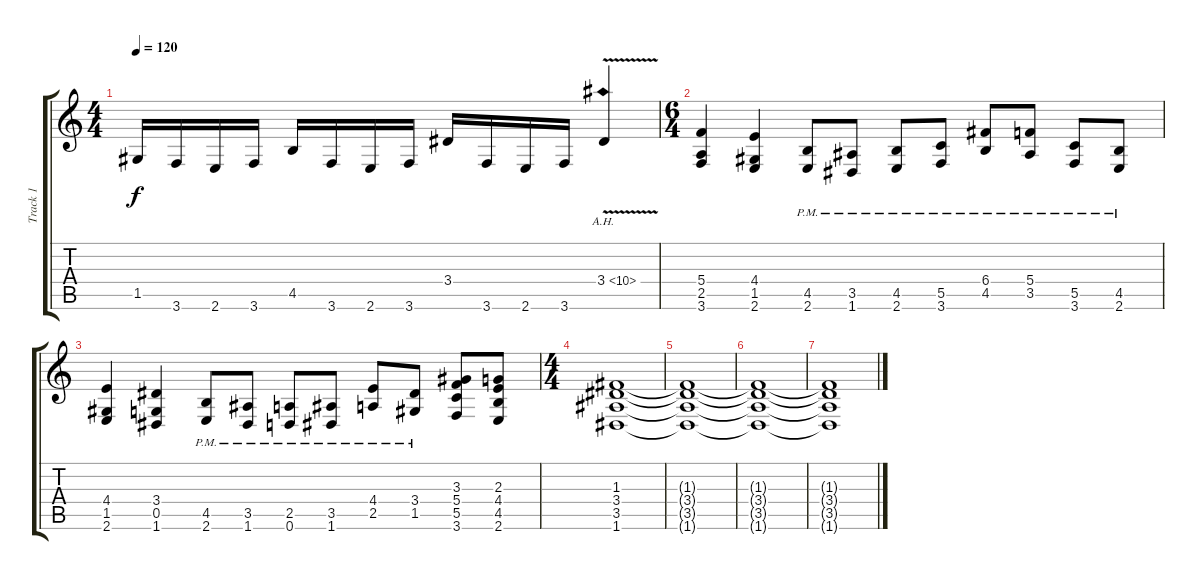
\track ("Track 1" "Track 1") {instrument overdrivenguitar}
\staff {score tabs}
\tuning (D4 A3 F3 C3 G2 D2) {hide}
\ts (4 4)
\tempo 120
\clef g2
\ks c
1.5.16{dy f} 3.6.16 2.6.16 3.6.16 4.5.16 3.6.16 2.6.16 3.6.16 3.4.16 3.6.16 2.6.16 3.6.16 3.4{ah 7 v}.4 |
\ts (6 4)
(5.4 2.5 3.6).4 (4.4 1.5 2.6).4 (4.5{pm} 2.6{pm}).8 (3.5{pm} 1.6{pm}).8 (4.5{pm} 2.6{pm}).8 (5.5{pm} 3.6{pm}).8 (6.4{pm} 4.5{pm}).8 (5.4{pm} 3.5{pm}).8 (5.5{pm} 3.6{pm}).8 (4.5{pm} 2.6{pm}).8 |
(4.4 1.5 2.6).4 (3.4 0.5 1.6).4 (4.5{pm} 2.6{pm}).8 (3.5{pm} 1.6{pm}).8 (2.5{pm} 0.6{pm}).8 (3.5{pm} 1.6{pm}).8 (4.4{pm} 2.5{pm}).8 (3.4{pm} 1.5{pm}).8 (3.3 5.4 5.5 3.6).8 (2.3 4.4 4.5 2.6).8{volume 0} |
\ts (4 4)
(1.3 3.4 3.5 1.6).1 |
(1.3{t} 3.4{t} 3.5{t} 1.6{t}).1 |
(1.3{t} 3.4{t} 3.5{t} 1.6{t}).1 |
(1.3{t} 3.4{t} 3.5{t} 1.6{t}).1
